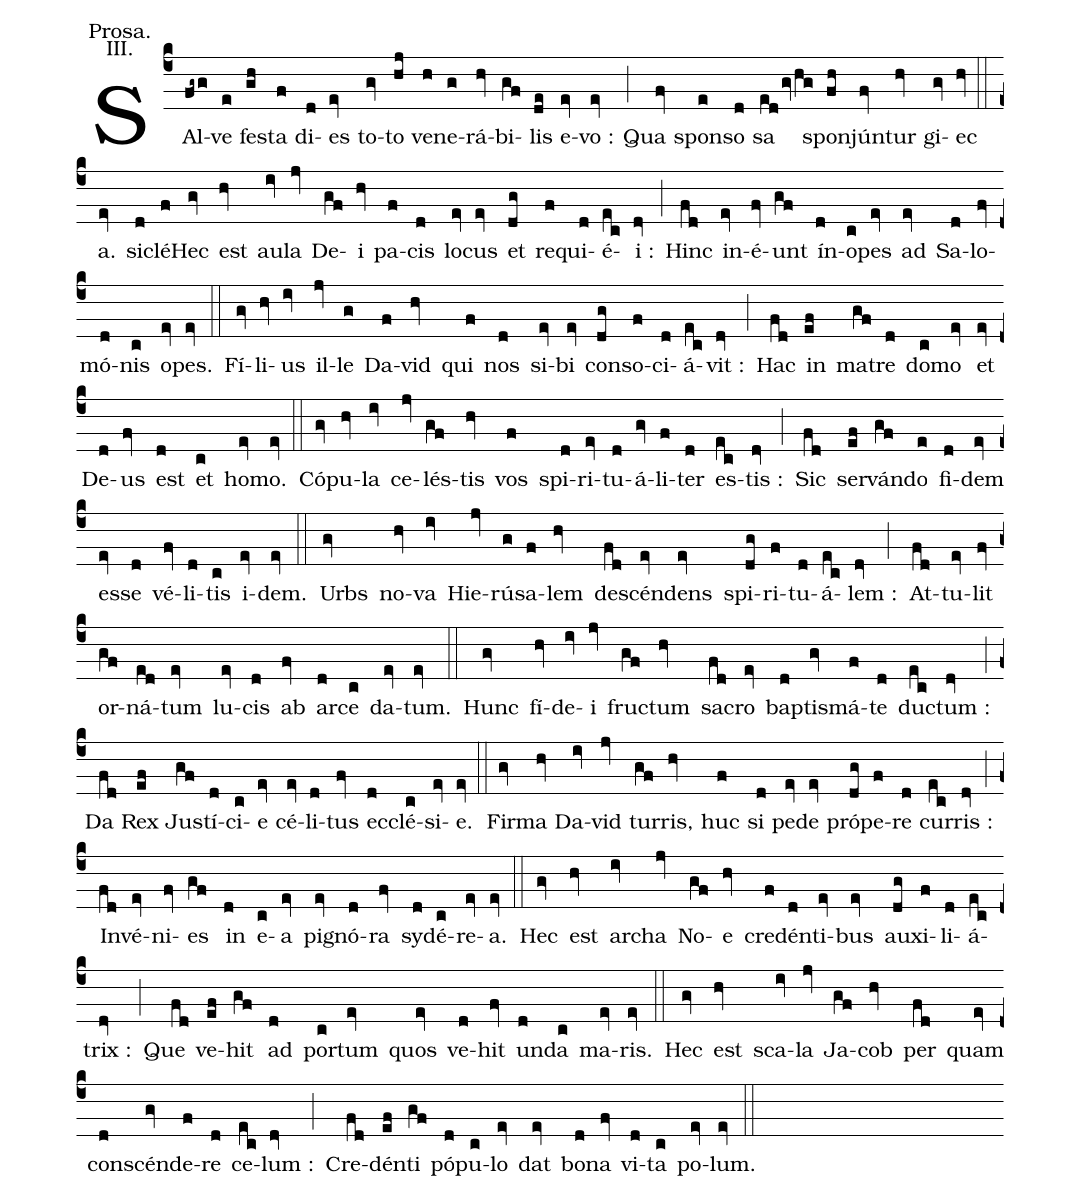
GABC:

annotation: Prosa.;
annotation: III.;
%%
(c4)
SAl(fg~g)ve(e) fes(gh)ta(f) di(d)es(ev) to(gv)to(hj) ve(h)ne(g)rá(hv)bi(gf)lis(de) e(ev)vo :(ev) (;)
Qua(fv) spon(e)so(d) sa(edgvhg) spon(fh)jún(fv)tur(hv) gi(gv)ec(hv) (::)
a.(ev) si(d)clé(f)Hec(gv) est(hv) au(iv)la(jv) De(gf)i(hv) pa(f)cis(d) lo(ev)cus(ev) et(dg) re(f)qui(d)é(ec)i :(dv) (;)
Hinc(fd) in(ev)é(fv)unt(gf) ín(d)o(c)pes(ev) ad(ev) Sa(d)lo(fv)mó(d)nis(c) o(ev)pes.(ev) (::)
Fí(gv)li(hv)us(iv) il(jv)le(g) Da(f)vid(hv) qui(f) nos(d) si(ev)bi(ev) con(dg)so(f)ci(d)á(ec)vit :(dv) (;)
Hac(fd) in(ef) ma(gf)tre(d) do(c)mo(ev) et(ev) De(d)us(fv) est(d) et(c) ho(ev)mo.(ev) (::)
Có(gv)pu(hv)la(iv) ce(jv)lés(gf)tis(hv) vos(f) spi(d)ri(ev)tu(d)á(gv)li(f)ter(d) es(ec)tis :(dv) (;)
Sic(fd) ser(ef)ván(gf)do(e) fi(d)dem(ev) es(ev)se(d) vé(fv)li(d)tis(c) i(ev)dem.(ev) (::)
Urbs(gv) no(hv)va(iv) Hie(jv)rú(g)sa(f)lem(hv) des(fd)cén(ev)dens(ev) spi(dg)ri(f)tu(d)á(ec)lem :(dv) (;)
At(fd)tu(ev)lit(fv) or(gf)ná(ed)tum(ev) lu(ev)cis(d) ab(fv) ar(d)ce(c) da(ev)tum.(ev) (::)
Hunc(gv) fí(hv)de(iv)i(jv) fruc(gf)tum(hv) sa(fd)cro(ev) bap(d)tis(gv)má(f)te(d) duc(ec)tum :(dv) (;)
Da(fd) Rex(ef) Jus(gf)tí(d)ci(c)e(ev) cé(ev)li(d)tus(fv) ec(d)clé(c)si(ev)e.(ev) (::)
Fir(gv)ma(hv) Da(iv)vid(jv) tur(gf)ris,(hv) huc(f) si(d) pe(ev)de(ev) pró(dg)pe(f)re(d) cur(ec)ris :(dv) (;)
In(fd)vé(ev)ni(fv)es(gf) in(d) e(c)a(ev) pig(ev)nó(d)ra(fv) sy(d)dé(c)re(ev)a.(ev) (::)
Hec(gv) est(hv) ar(iv)cha(jv) No(gf)e(hv) cre(f)dén(d)ti(ev)bus(ev) aux(dg)i(f)li(d)á(ec)trix :(dv) (;)
Que(fd) ve(ef)hit(gf) ad(d) por(c)tum(ev) quos(ev) ve(d)hit(fv) un(d)da(c) ma(ev)ris.(ev) (::)
Hec(gv) est(hv) sca(iv)la(jv) Ja(gf)cob(hv) per(fd) quam(ev) con(d)scén(gv)de(f)re(d) ce(ec)lum :(dv) (;)
Cre(fd)dén(ef)ti(gf) pó(d)pu(c)lo(ev) dat(ev) bo(d)na(fv) vi(d)ta(c) po(ev)lum.(ev) (::)
